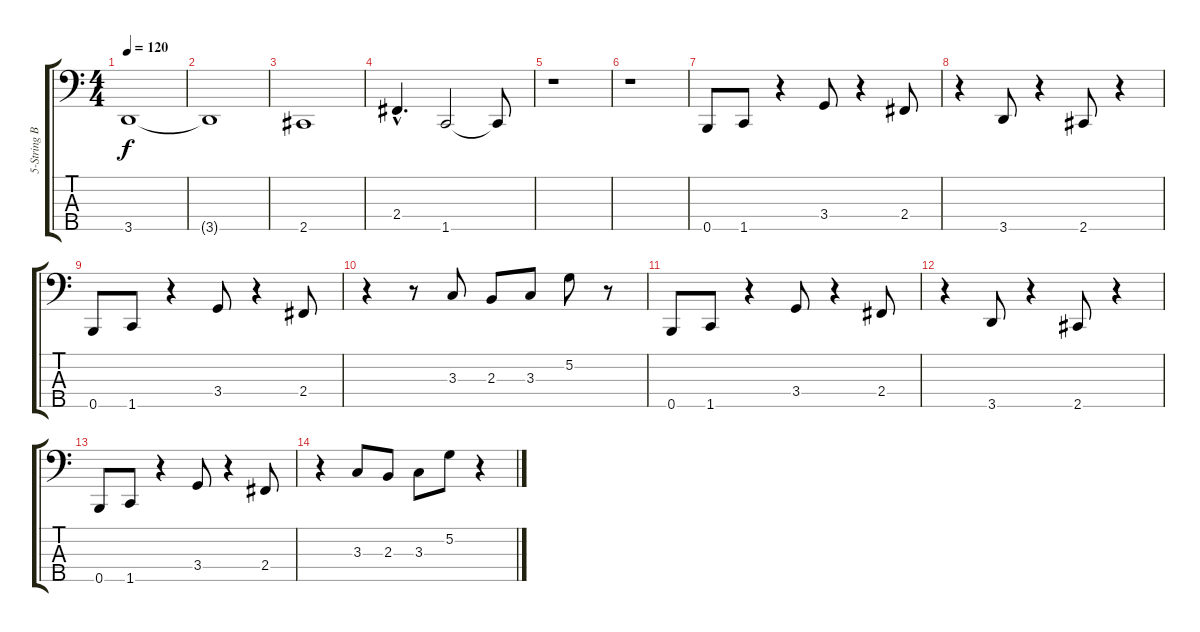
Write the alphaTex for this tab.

\track ("5-String Bass " "5-String B") {instrument slapbass1}
\staff {score tabs}
\tuning (G2 D2 A1 E1 B0) {hide}
\ts (4 4)
\tempo 120
\clef f4
\ks c
3.5.1{dy f} |
3.5{t}.1 |
2.5.1 |
2.4{hac}.4{d} 1.5.2 1.5{t}.8 |
r.1 |
r.1 |
0.5.8 1.5.8 r.4 3.4.8 r.4 2.4.8 |
r.4 3.5.8 r.4 2.5.8 r.4 |
0.5.8 1.5.8 r.4 3.4.8 r.4 2.4.8 |
r.4 r.8 3.3.8 2.3.8 3.3.8 5.2.8 r.8 |
0.5.8 1.5.8 r.4 3.4.8 r.4 2.4.8 |
r.4 3.5.8 r.4 2.5.8 r.4 |
0.5.8 1.5.8 r.4 3.4.8 r.4 2.4.8 |
r.4 3.3.8 2.3.8 3.3.8 5.2.8 r.4
